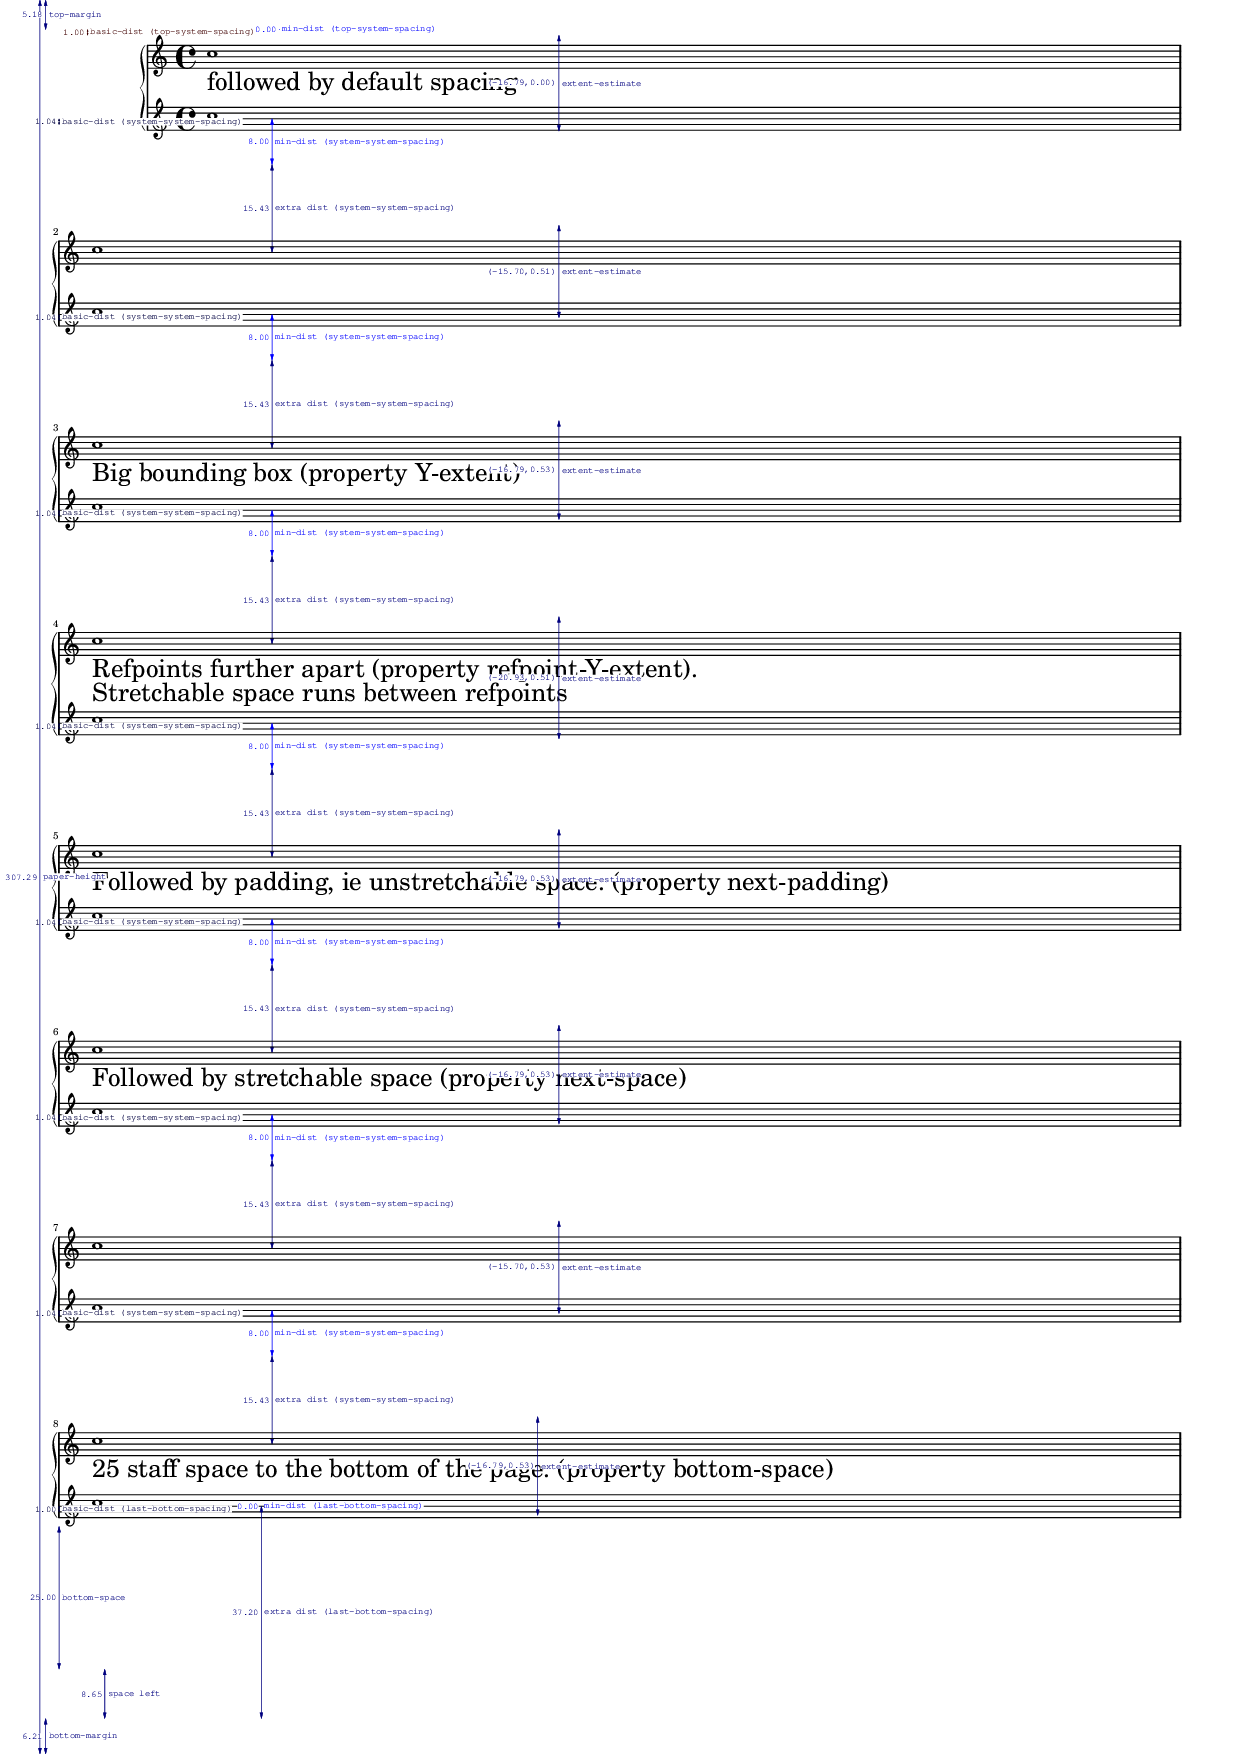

\header {

  texidoc = "By setting properties in NonMusicalPaperColumn, vertical
spacing of page layout can be adjusted.

For technical reasons, @code{overrideProperty} has to be used for
setting properties on individual object. @code{\override} may still be
used for global overrides.

By setting @code{annotatespacing}, we can see the effect of each property.
"

}

\version "2.7.12"

#(set-global-staff-size 11)

\book {
  \score {
    \relative c'' \new PianoStaff <<
      \new Voice  {
	c1_"followed by default spacing"\break
	c\break

	\overrideProperty
	#"Score.NonMusicalPaperColumn"
	#'line-break-system-details
	#'((Y-extent . (-30 . 10)))
	c_"Big bounding box (property Y-extent)"\break

	\overrideProperty
	#"Score.NonMusicalPaperColumn"
	#'line-break-system-details
	#'((refpoint-Y-extent . (-37 . -10)))
	c_\markup {
	  \column {
	    "Refpoints further apart (property refpoint-Y-extent)."
	    "Stretchable space runs between refpoints"
	  }
	}
	
	\break
	
	\overrideProperty
	#"Score.NonMusicalPaperColumn"
	#'line-break-system-details
	#'((next-padding . 10))

	c_"Followed by padding, ie unstretchable space. (property next-padding)" \break
	\overrideProperty
	#"Score.NonMusicalPaperColumn"
	#'line-break-system-details
	#'((next-space . 20))
	c_"Followed by stretchable space (property next-space)"\break
	c\break
	\overrideProperty
	#"Score.NonMusicalPaperColumn" #'line-break-system-details
	#'((bottom-space . 25.0)) 
	c_"25 staff space to the bottom of the page. (property bottom-space)"\break


      }
      { c1 c c c c c c c }
    >>
  }
  \paper {
    raggedlastbottom = ##f
    annotatespacing = ##t
    betweensystemspace = 1.0
    #(set! text-font-defaults
      (acons
       'font-size 6
       text-font-defaults)
      
    )
  }
}
